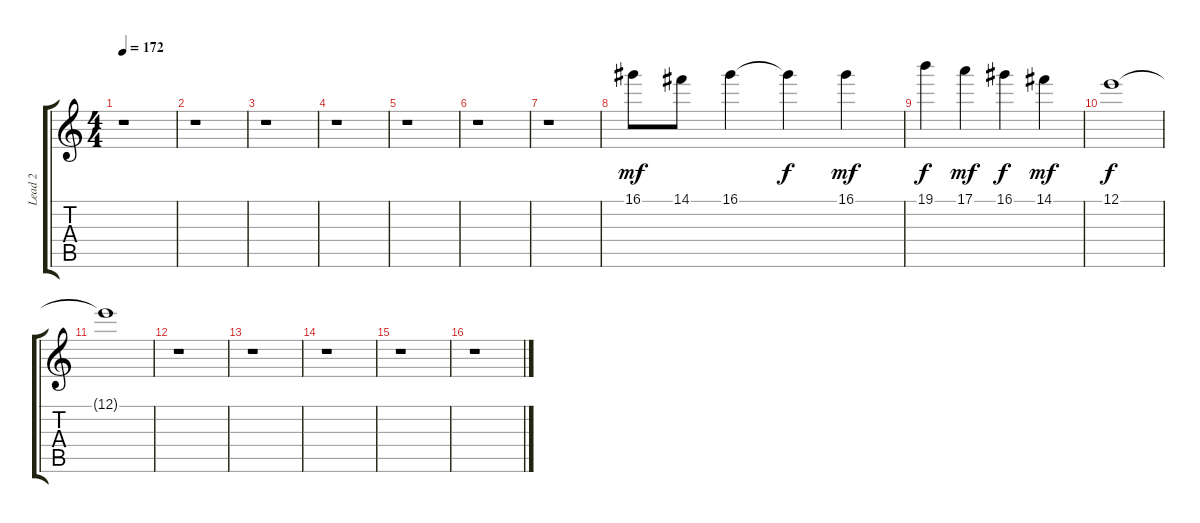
\track ("Lead 2" "Lead 2") {instrument distortionguitar}
\staff {score tabs}
\tuning (E4 B3 G3 D3 A2 E2) {hide}
\ts (4 4)
\tempo 172
\clef g2
\ks c
r.1{dy mf} |
r.1 |
r.1 |
r.1 |
r.1 |
\section ("" "")
r.1 |
r.1 |
16.1.8 14.1.8 16.1.4 16.1{t}.4{dy f} 16.1.4{dy mf} |
19.1.4{dy f} 17.1.4{dy mf} 16.1.4{dy f} 14.1.4{dy mf} |
\section ("" "")
12.1.1{dy f volume 0} |
12.1{t}.1 |
r.1 |
r.1 |
r.1 |
r.1 |
r.1
